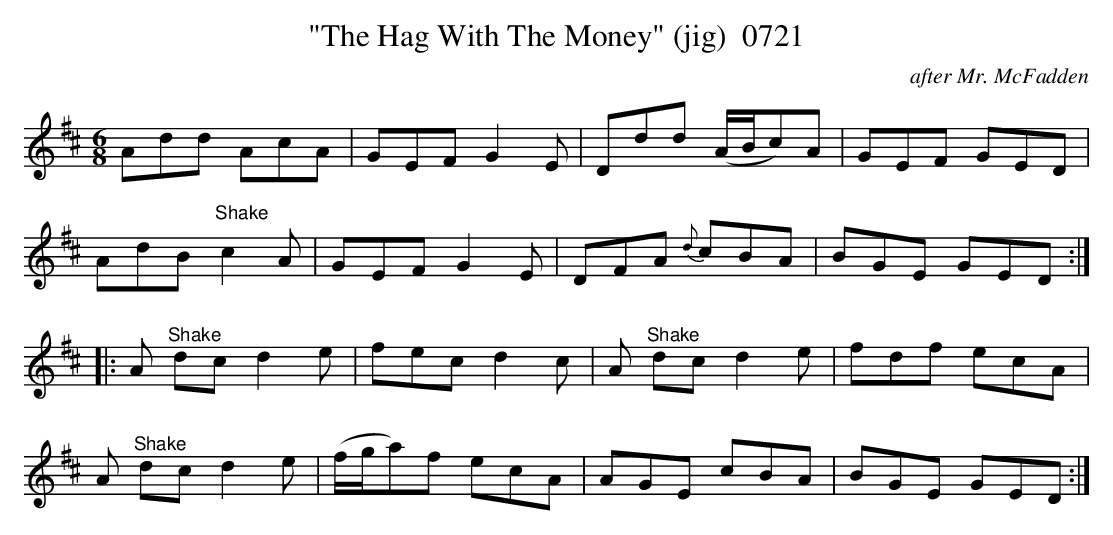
X:1
T:"The Hag With The Money" (jig)  0721
C:after Mr. McFadden
BRENNAN June 2003 (HTTP://WWW.SOSYOURMOM.COM)
M:6/8
L:1/8
K:D
Add AcA|GEF G2E|Ddd (A/2B/2c)A|GEF GED|
AdB "^Shake"c2A|GEF G2E|DFA {d}cBA|BGE GED:|
|:A "^Shake"dc d2e|fec d2c|A "^Shake"dc d2e|fdf ecA|
A "^Shake"dc d2e|(f/2g/2a)f ecA|AGE cBA|BGE GED:|
